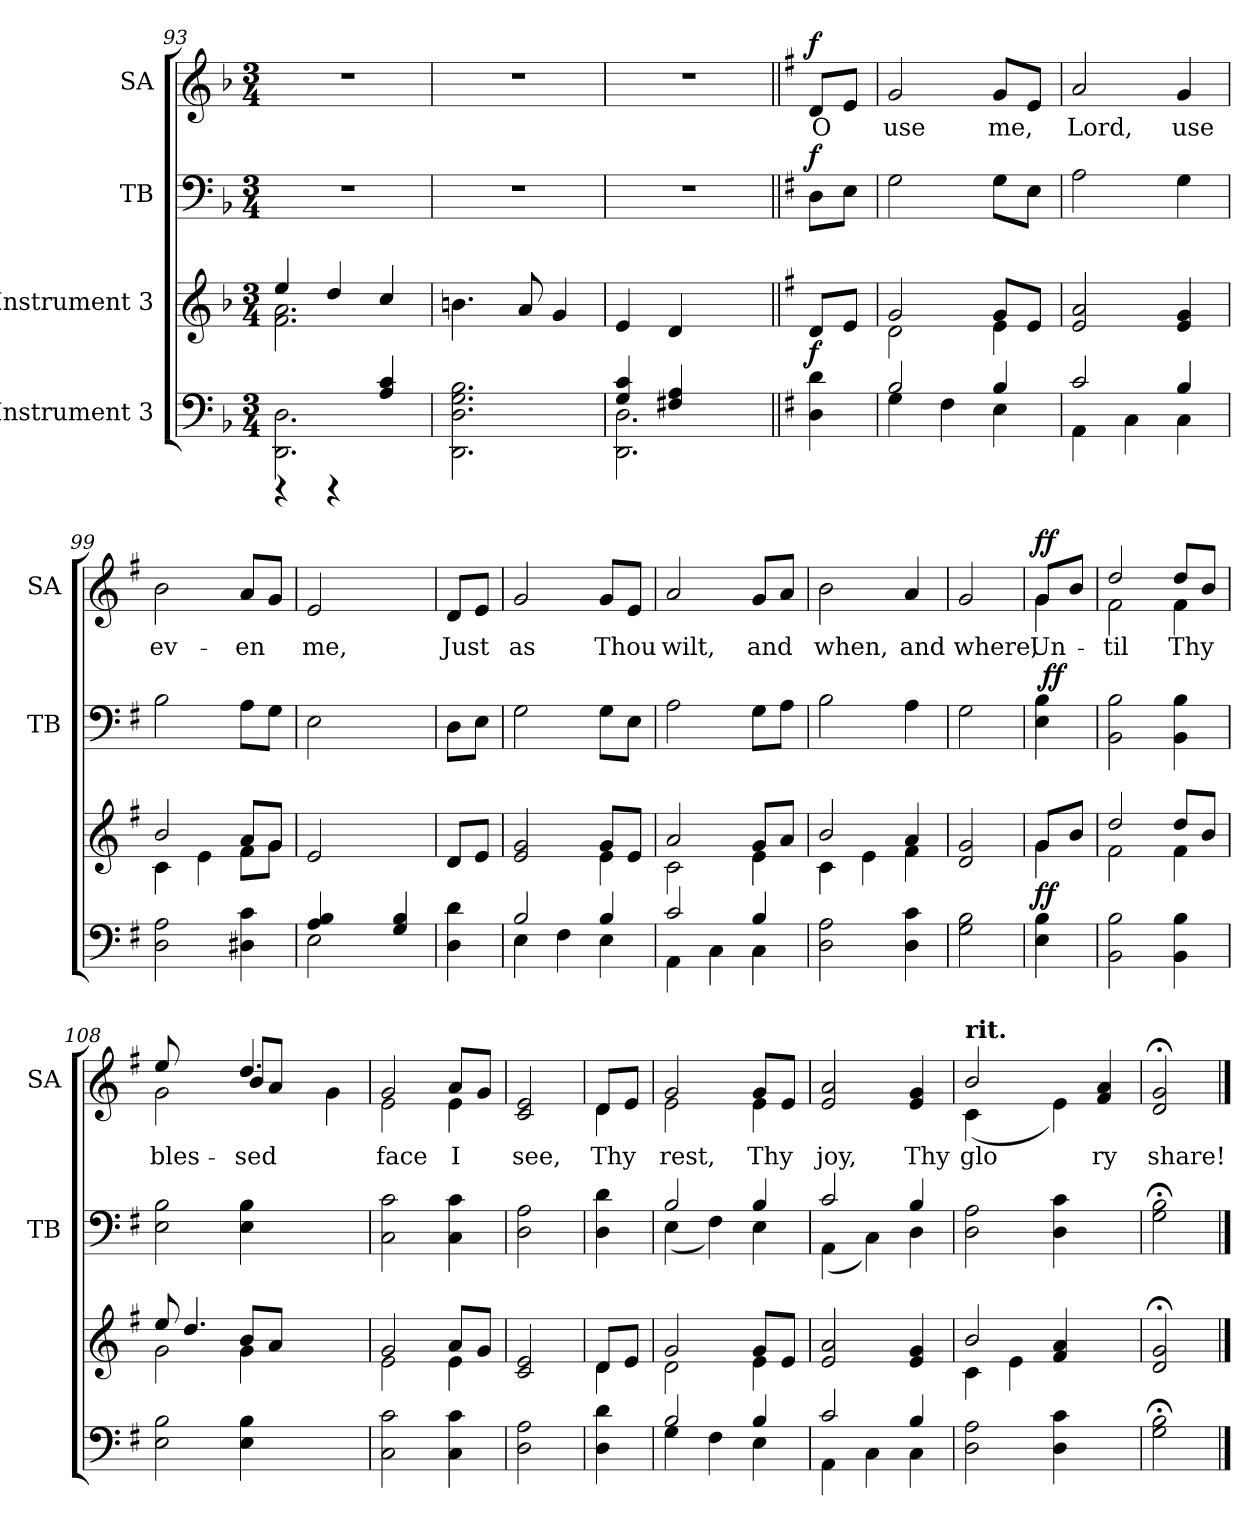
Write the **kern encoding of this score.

**kern	**dynam	**kern	**kern	**dynam	**kern	**text	**dynam
*part4	*part4	*part3	*part2	*part2	*part1	*part1	*part1
*staff4	*staff4	*staff3	*staff2	*staff2	*staff1	*staff1	*staff1
*I"Instrument 3	*	*I"Instrument 3	*I"TB	*	*I"SA	*	*
*	*	*	*I'TB	*	*I'SA	*	*
*clefF4	*	*clefG2	*clefF4	*	*clefG2	*	*
*k[b-]	*	*k[b-]	*k[b-]	*	*k[b-]	*	*
*F:	*	*F:	*F:	*	*F:	*	*
*M3/4	*	*M3/4	*M3/4	*	*M3/4	*	*
=93	=93	=93	=93	=93	=93	=93	=93
*^	*	*^	*	*	*	*	*
4rDDD	2.D\ 2.DD\	.	4ee/	2.f\ 2.a\	2.r	.	2.r	.	.
4rDDD	.	.	4dd/	.	.	.	.	.	.
4c/ 4A/	.	.	4cc/	.	.	.	.	.	.
*v	*v	*	*	*	*	*	*	*	*
*	*	*v	*v	*	*	*	*	*
=94	=94	=94	=94	=94	=94	=94	=94
2.B-\ 2.D\ 2.DD\ 2.G\	.	4.bn\	2.r	.	2.r	.	.
.	.	8a/	.	.	.	.	.
.	.	4g/	.	.	.	.	.
=95	=95	=95	=95	=95	=95	=95	=95
*^	*	*	*	*	*	*	*
4G/ 4c/	2.DD\ 2.D\	.	4e/	2.r	.	2.r	.	.
4F#X/ 4A/	.	.	4d/	.	.	.	.	.
4ryy	.	.	4ryy	.	.	.	.	.
*v	*v	*	*	*	*	*	*	*
!!LO:PB:g=z
=96||	=96||	=96||	=96||	=96||	=96||	=96||	=96||
*k[f#]	*	*k[f#]	*k[f#]	*	*k[f#]	*	*
*G:	*	*G:	*G:	*	*G:	*	*
!	!LO:DY:a	!	!	!LO:DY:a	!	!LO:LY:b	!LO:DY:a
4D\ 4d\	f	8d/L	8D\L	f	8d/L	O	f
!	!	!	!	!	!	!LO:LY:b	!
.	.	8e/J	8E\J	.	8e/J	.	.
=97	=97	=97	=97	=97	=97	=97	=97
*^	*	*^	*	*	*	*	*
!	!	!	!	!	!	!	!	!LO:LY:b	!
2B/	4G\	.	2g/	2d\	2G\	.	2g/	use	.
.	4F#\	.	.	.	.	.	.	.	.
!	!	!	!	!	!	!	!	!LO:LY:b	!
4B/	4E\	.	8g/L	4e\	8G\L	.	8g/L	me,	.
!	!	!	!	!	!	!	!	!LO:LY:b	!
.	.	.	8e/J	.	8E\J	.	8e/J	.	.
*	*	*	*v	*v	*	*	*	*	*
=98	=98	=98	=98	=98	=98	=98	=98	=98
!	!	!	!	!	!	!	!LO:LY:b	!
2c/	4AA\	.	2e/ 2a/	2A\	.	2a/	Lord,	.
.	4C\	.	.	.	.	.	.	.
!	!	!	!	!	!	!	!LO:LY:b	!
4B/	4C\	.	4g/ 4e/	4G\	.	4g/	use	.
=99	=99	=99	=99	=99	=99	=99	=99	=99
*	*	*	*^	*	*	*	*	*
!	!	!	!	!	!	!	!	!LO:LY:b	!
*v	*v	*	*	*	*	*	*	*	*
2D\ 2A\	.	2b/	4c\	2B\	.	2b\	ev-	.
.	.	.	4e\	.	.	.	.	.
!	!	!	!	!	!	!	!LO:LY:b	!
4c\ 4D#X\	.	8a/L	8f#\L	8A\L	.	8a/L	-en	.
!	!	!	!	!	!	!	!LO:LY:b	!
.	.	8g/J	8g\J	8G\J	.	8g/J	.	.
=100	=100	=100	=100	=100	=100	=100	=100	=100
*^	*	*	*	*	*	*	*	*
!	!	!	!	!	!	!	!	!LO:LY:b	!
*	*	*	*v	*v	*	*	*	*	*
2E\	4A/ 4B/	.	2e/	2E\	.	2e/	me,	.
.	2ryy	.	.	.	.	.	.	.
4G/ 4B/	.	.	4ryy	4ryy	.	4ryy	.	.
*v	*v	*	*	*	*	*	*	*
!!LO:LB:g=z
=101	=101	=101	=101	=101	=101	=101	=101
!	!	!	!	!	!	!LO:LY:b	!
4D\ 4d\	.	8d/L	8D\L	.	8d/L	Just	.
!	!	!	!	!	!	!LO:LY:b	!
.	.	8e/J	8E\J	.	8e/J	.	.
=102	=102	=102	=102	=102	=102	=102	=102
*^	*	*^	*	*	*	*	*
!	!	!	!	!	!	!	!	!LO:LY:b	!
2B/	4E\	.	2e/ 2g/	2ryy	2G\	.	2g/	as	.
.	4F#\	.	.	.	.	.	.	.	.
!	!	!	!	!	!	!	!	!LO:LY:b	!
4B/	4E\	.	8g/L	4e\	8G\L	.	8g/L	Thou	.
!	!	!	!	!	!	!	!	!LO:LY:b	!
.	.	.	8e/J	.	8E\J	.	8e/J	.	.
=103	=103	=103	=103	=103	=103	=103	=103	=103	=103
!	!	!	!	!	!	!	!	!LO:LY:b	!
2c/	4AA\	.	2a/	2c\	2A\	.	2a/	wilt,	.
.	4C\	.	.	.	.	.	.	.	.
!	!	!	!	!	!	!	!	!LO:LY:b	!
4B/	4C\	.	8g/L	4e\	8G\L	.	8g/L	and	.
!	!	!	!	!	!	!	!	!LO:LY:b	!
.	.	.	8a/J	.	8A\J	.	8a/J	.	.
*v	*v	*	*	*	*	*	*	*	*
=104	=104	=104	=104	=104	=104	=104	=104	=104
!	!	!	!	!	!	!	!LO:LY:b	!
2D\ 2A\	.	2b/	4c\	2B\	.	2b\	when,	.
.	.	.	4e\	.	.	.	.	.
!	!	!	!	!	!	!	!LO:LY:b	!
4D\ 4c\	.	4a/	4f#\	4A\	.	4a/	and	.
=105	=105	=105	=105	=105	=105	=105	=105	=105
!	!	!	!	!	!	!	!LO:LY:b	!
*	*	*v	*v	*	*	*	*	*
2B\ 2G\	.	2d/ 2g/	2G\	.	2g/	where,	.
!!LO:PB:g=z
=106	=106	=106	=106	=106	=106	=106	=106
*	*	*^	*	*	*^	*	*
!	!LO:DY:a	!	!	!	!	!	!	!LO:LY:b	!LO:DY:a
*	*	*	*	*^	*	*	*	*	*
4E\ 4B\	ff	8g/L	4g\	4B\ 4E\	64ryy	.	4g\	8g/L	Un-	ff
!	!	!	!	!	!	!LO:DY:a	!	!	!	!
.	.	.	.	.	8...ryy	ff	.	.	.	.
!	!	!	!	!	!	!	!	!	!LO:LY:b	!
.	.	8b/J	.	.	.	.	.	8b/J	--	.
=107	=107	=107	=107	=107	=107	=107	=107	=107	=107	=107
!	!	!	!	!	!	!	!	!	!LO:LY:b	!
*	*	*	*	*v	*v	*	*	*	*	*
2BB\ 2B\	.	2dd/	2f#\	2B\ 2BB\	.	2dd/	2f#\	-til	.
!	!	!	!	!	!	!	!	!LO:LY:b	!
4BB\ 4B\	.	8dd/L	4f#\	4BB\ 4B\	.	4f#\	8dd/L	Thy	.
!	!	!	!	!	!	!	!	!LO:LY:b	!
.	.	8b/J	.	.	.	.	8b/J	.	.
=108	=108	=108	=108	=108	=108	=108	=108	=108	=108
!	!	!	!	!	!	!	!	!LO:LY:b	!
2B\ 2E\	.	8ee/	2g\	2B\ 2E\	.	2g\	8ee/	bles-	.
.	.	4.dd/	.	.	.	.	4.ryy	.	.
!	!	!	!	!	!	!	!	!LO:LY:b	!
!	!	!	!	!	!	!	!	!LO:LY:b	!
4B\ 4E\	.	8b/L	4g\	4B\ 4E\	.	4.dd/	8b/L	-sed	.
!	!	!	!	!	!	!	!	!LO:LY:b	!
.	.	8a/J	.	.	.	.	8a/J	.	.
4.ryy	.	4.ryy	4.ryy	4.ryy	.	.	4.ryy	.	.
.	.	.	.	.	.	4g\	.	.	.
=109	=109	=109	=109	=109	=109	=109	=109	=109	=109
!	!	!	!	!	!	!	!	!LO:LY:b	!
2c\ 2C\	.	2g/	2e\	2c\ 2C\	.	2g/	2e\	face	.
!	!	!	!	!	!	!	!	!LO:LY:b	!
4c\ 4C\	.	8a/L	4e\	4c\ 4C\	.	4e\	8a/L	I	.
!	!	!	!	!	!	!	!	!LO:LY:b	!
.	.	8g/J	.	.	.	.	8g/J	.	.
*	*	*v	*v	*	*	*	*	*	*
=110	=110	=110	=110	=110	=110	=110	=110	=110
!	!	!	!	!	!	!	!LO:LY:b	!
*	*	*	*	*	*v	*v	*	*
2A\ 2D\	.	2c/ 2e/	2A\ 2D\	.	2e/ 2c/	see,	.
!!LO:LB:g=z
=111	=111	=111	=111	=111	=111	=111	=111
*	*	*^	*	*	*^	*	*
!	!	!	!	!	!	!	!	!LO:LY:b	!
4d\ 4D\	.	8d/L	4d\	4d\ 4D\	.	4d\	8d/L	Thy	.
!	!	!	!	!	!	!	!	!LO:LY:b	!
.	.	8e/J	.	.	.	.	8e/J	.	.
=112	=112	=112	=112	=112	=112	=112	=112	=112	=112
*^	*	*	*	*^	*	*	*	*	*
!	!	!	!	!	!	!	!	!	!	!LO:LY:b	!
2B/	4G\	.	2g/	2d\	2B/	(<4E\	.	2e\	2g/	rest,	.
.	4F#\	.	.	.	.	4F#\)	.	.	.	.	.
!	!	!	!	!	!	!	!	!	!	!LO:LY:b	!
4B/	4E\	.	8g/L	4e\	4B/	4E\	.	4e\	8g/L	Thy	.
!	!	!	!	!	!	!	!	!	!	!LO:LY:b	!
.	.	.	8e/J	.	.	.	.	.	8e/J	.	.
*	*	*	*v	*v	*	*	*	*	*	*	*
=113	=113	=113	=113	=113	=113	=113	=113	=113	=113	=113
!	!	!	!	!	!	!	!	!	!LO:LY:b	!
*	*	*	*	*	*	*	*v	*v	*	*
2c/	4AA\	.	2a/ 2e/	2c/	(<4AA\	.	2a/ 2e/	joy,	.
.	4C\	.	.	.	4C\)	.	.	.	.
!	!	!	!	!	!	!	!	!LO:LY:b	!
4B/	4C\	.	4g/ 4e/	4B/	4D\	.	4g/ 4e/	Thy	.
=114	=114	=114	=114	=114	=114	=114	=114	=114	=114
*	*	*	*^	*	*	*	*^	*	*
!	!	!	!	!	!	!	!	!LO:TX:a:B:t=rit.	!	!	!
!	!	!	!	!	!	!	!	!	!	!LO:LY:b	!
*v	*v	*	*	*	*v	*v	*	*	*	*	*
2D\ 2A\	.	2b/	4c\	2A\ 2D\	.	2b/	(<4c\	glo-	.
.	.	.	4e\	.	.	.	2.ryy	.	.
!	!	!	!	!	!	!	!	!LO:LY:b	!
4c\ 4D\	.	4f#/ 4a/	4ryy	4c\ 4D\	.	4e\)	.	--	.
!	!	!	!	!	!	!	!	!LO:LY:b	!
4ryy	.	4ryy	4ryy	4ryy	.	4a/ 4f#/	.	-ry	.
*	*	*	*	*	*	*v	*v	*	*
=115	=115	=115	=115	=115	=115	=115	=115	=115
!	!	!	!	!	!	!	!LO:LY:b	!
*	*	*v	*v	*	*	*	*	*
2B\;< 2G\;<	.	2d/;< 2g/;<	2B\;< 2G\;<	.	2g/;< 2d/;<	share!	.
==	==	==	==	==	==	==	==
*-	*-	*-	*-	*-	*-	*-	*-
